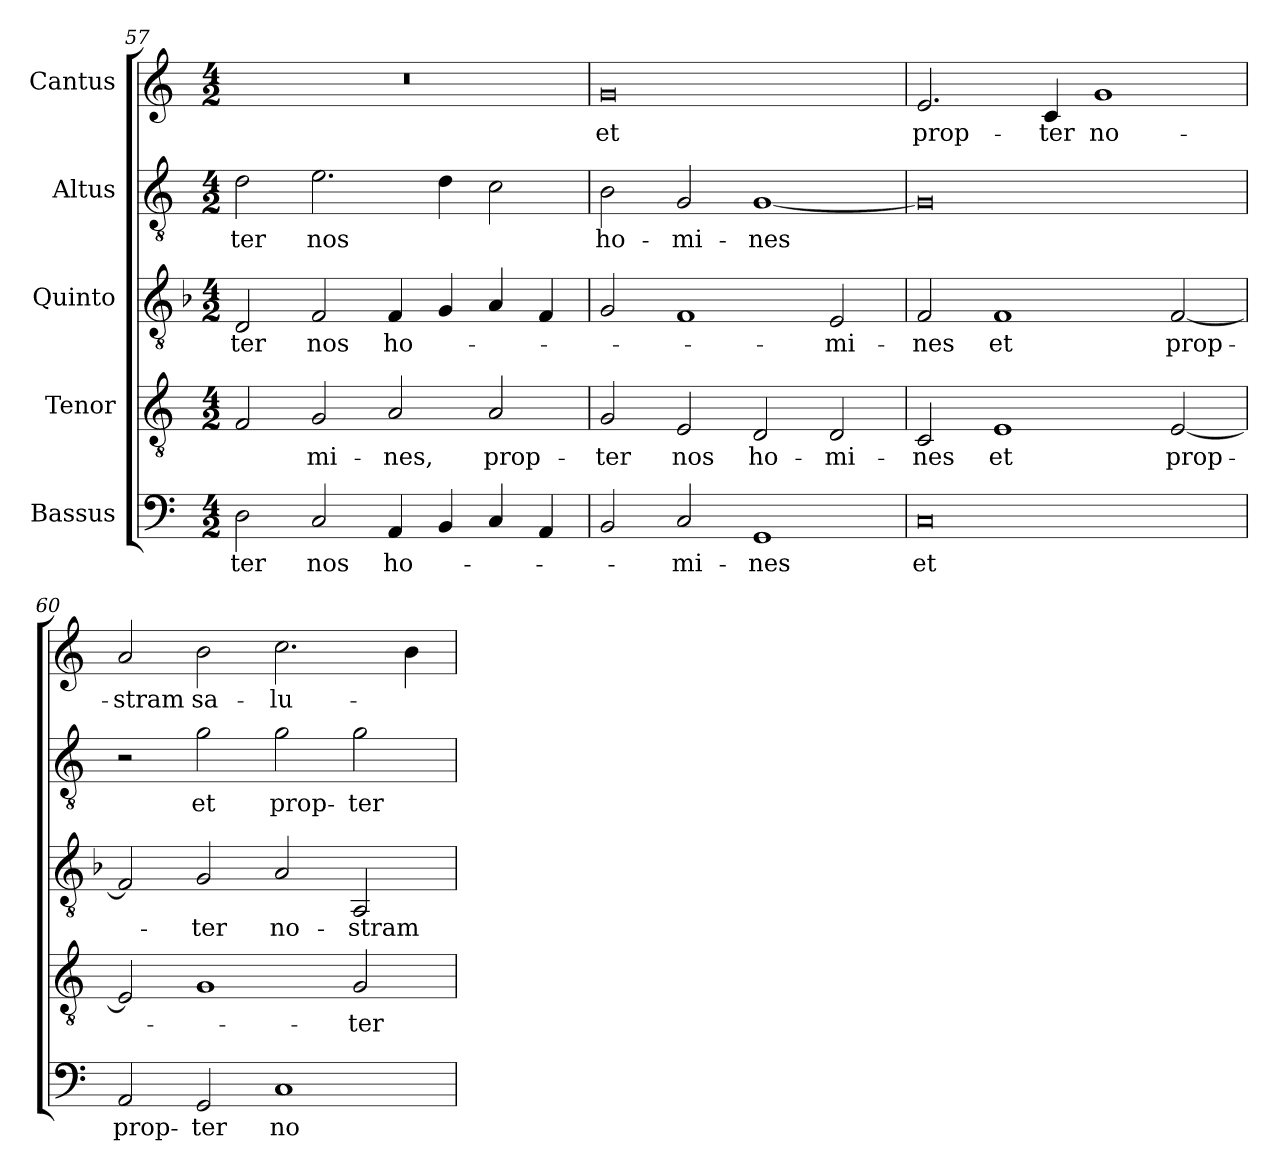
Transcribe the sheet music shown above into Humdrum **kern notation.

**kern	**text	**kern	**text	**kern	**text	**kern	**text	**kern	**text
*part5	*part5	*part4	*part4	*part3	*part3	*part2	*part2	*part1	*part1
*staff5	*staff5	*staff4	*staff4	*staff3	*staff3	*staff2	*staff2	*staff1	*staff1
*I"Bassus	*	*I"Tenor	*	*I"Quinto	*	*I"Altus	*	*I"Cantus	*
*clefF4	*	*clefGv2	*	*clefGv2	*	*clefGv2	*	*clefG2	*
*	*	*	*	*ITrd-4c-7	*	*	*	*	*
*k[]	*	*k[]	*	*k[]	*	*k[]	*	*k[]	*
*C:	*	*C:	*	*C:	*	*C:	*	*C:	*
*M4/2	*	*M4/2	*	*M4/2	*	*M4/2	*	*M4/2	*
=57	=57	=57	=57	=57	=57	=57	=57	=57	=57
!	!LO:LY:b:color=#000000	!	!	!	!	!	!	!	!
!	!	!	!	!	!LO:LY:b:color=#000000	!	!	!	!
!	!	!	!	!	!	!	!LO:LY:b:color=#000000	!LO:N:vis=1	!
2Di\	-ter	2Fi/	.	2Ai/	-ter	2di\	-ter	0r	.
!	!LO:LY:b:color=#000000	!	!	!	!	!	!	!	!
!	!	!	!LO:LY:b:color=#000000	!	!	!	!	!	!
!	!	!	!	!	!LO:LY:b:color=#000000	!	!	!	!
!	!	!	!	!	!	!	!LO:LY:b:color=#000000	!	!
2Ci/	nos	2Gi/	-mi-	2ci/	nos	2.ei\	nos	.	.
!	!LO:LY:b:color=#000000	!	!	!	!	!	!	!	!
!	!	!	!LO:LY:b:color=#000000	!	!	!	!	!	!
!	!	!	!	!	!LO:LY:b:color=#000000	!	!	!	!
4AAi/	ho-	2Ai/	-nes,	4ci/	ho-	.	.	.	.
4BBi/	.	.	.	4di/	.	4di\	.	.	.
!	!	!	!LO:LY:b:color=#000000	!	!	!	!	!	!
4Ci/	.	2Ai/	prop-	4ei/	.	2ci\	.	.	.
4AAi/	.	.	.	4ci/	.	.	.	.	.
=58	=58	=58	=58	=58	=58	=58	=58	=58	=58
!	!	!	!LO:LY:b:color=#000000	!	!	!	!	!	!
!	!	!	!	!	!	!	!LO:LY:b:color=#000000	!	!
!	!	!	!	!	!	!	!	!	!LO:LY:b:color=#000000
2BBi/	.	2Gi/	-ter	2di/	.	2Bi\	ho-	0gi	et
!	!LO:LY:b:color=#000000	!	!	!	!	!	!	!	!
!	!	!	!LO:LY:b:color=#000000	!	!	!	!	!	!
!	!	!	!	!	!	!	!LO:LY:b:color=#000000	!	!
2Ci/	-mi-	2Ei/	nos	1ci	.	2Gi/	-mi-	.	.
!	!LO:LY:b:color=#000000	!	!	!	!	!	!	!	!
!	!	!	!LO:LY:b:color=#000000	!	!	!	!	!	!
!	!	!	!	!	!	!	!LO:LY:b:color=#000000	!	!
1GGi	-nes	2Di/	ho-	.	.	[<1Gi	-nes	.	.
!	!	!	!LO:LY:b:color=#000000	!	!	!	!	!	!
!	!	!	!	!	!LO:LY:b:color=#000000	!	!	!	!
.	.	2Di/	-mi-	2Bi/	-mi-	.	.	.	.
=59	=59	=59	=59	=59	=59	=59	=59	=59	=59
!	!LO:LY:b:color=#000000	!	!	!	!	!	!	!	!
!	!	!	!LO:LY:b:color=#000000	!	!	!	!	!	!
!	!	!	!	!	!LO:LY:b:color=#000000	!	!	!	!
!	!	!	!	!	!	!	!	!	!LO:LY:b:color=#000000
0Ci	et	2Ci/	-nes	2ci/	-nes	0Gi]	.	2.ei/	prop-
!	!	!	!LO:LY:b:color=#000000	!	!	!	!	!	!
!	!	!	!	!	!LO:LY:b:color=#000000	!	!	!	!
.	.	1Ei	et	1ci	et	.	.	.	.
!	!	!	!	!	!	!	!	!	!LO:LY:b:color=#000000
.	.	.	.	.	.	.	.	4ci/	-ter
!	!	!	!	!	!	!	!	!	!LO:LY:b:color=#000000
.	.	.	.	.	.	.	.	1gi	no-
!	!	!	!LO:LY:b:color=#000000	!	!	!	!	!	!
!	!	!	!	!	!LO:LY:b:color=#000000	!	!	!	!
.	.	[<2Ei/	prop-	[<2ci/	prop-	.	.	.	.
=60	=60	=60	=60	=60	=60	=60	=60	=60	=60
!	!LO:LY:b:color=#000000	!	!	!	!	!	!	!	!
!	!	!	!	!	!	!	!	!	!LO:LY:b:color=#000000
2AAi/	prop-	2Ei/]	.	2ci/]	.	2r	.	2ai/	-stram
!	!LO:LY:b:color=#000000	!	!	!	!	!	!	!	!
!	!	!	!	!	!LO:LY:b:color=#000000	!	!	!	!
!	!	!	!	!	!	!	!LO:LY:b:color=#000000	!	!
!	!	!	!	!	!	!	!	!	!LO:LY:b:color=#000000
2GGi/	-ter	1Gi	.	2di/	-ter	2gi\	et	2bi\	sa-
!	!LO:LY:b:color=#000000	!	!	!	!	!	!	!	!
!	!	!	!	!	!LO:LY:b:color=#000000	!	!	!	!
!	!	!	!	!	!	!	!LO:LY:b:color=#000000	!	!
!	!	!	!	!	!	!	!	!	!LO:LY:b:color=#000000
1Ci	no-	.	.	2ei/	no-	2gi\	prop-	2.cci\	-lu-
!	!	!	!LO:LY:b:color=#000000	!	!	!	!	!	!
!	!	!	!	!	!LO:LY:b:color=#000000	!	!	!	!
!	!	!	!	!	!	!	!LO:LY:b:color=#000000	!	!
.	.	2Gi/	-ter	2Ei/	-stram	2gi\	-ter	.	.
.	.	.	.	.	.	.	.	4bi\	.
=	=	=	=	=	=	=	=	=	=
*-	*-	*-	*-	*-	*-	*-	*-	*-	*-
